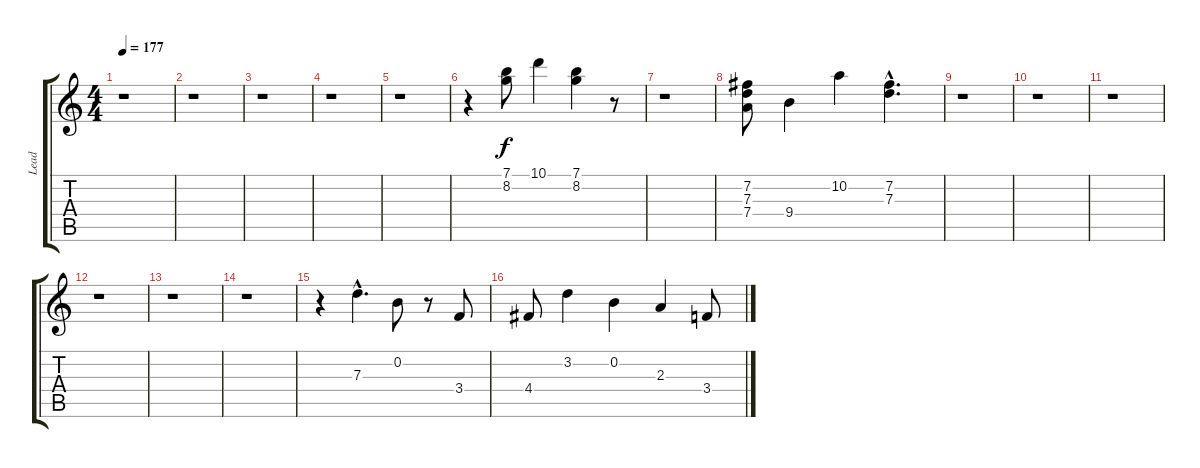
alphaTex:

\track ("Lead" "Lead") {instrument electricguitarclean}
\staff {score tabs}
\tuning (E4 B3 G3 D3 A2 E2) {hide}
\ts (4 4)
\tempo 177
\clef g2
\ks c
r.1{dy f} |
r.1 |
r.1 |
r.1 |
r.1 |
r.4 (7.1 8.2).8 10.1.4 (7.1 8.2).4 r.8 |
r.1 |
(7.2 7.3 7.4).8 9.4.4 10.2.4 (7.2{hac} 7.3{hac}).4{d} |
r.1 |
r.1 |
r.1 |
r.1 |
r.1 |
r.1 |
r.4 7.3{hac}.4{d} 0.2.8 r.8 3.4.8 |
4.4.8 3.2.4 0.2.4 2.3.4 3.4.8
